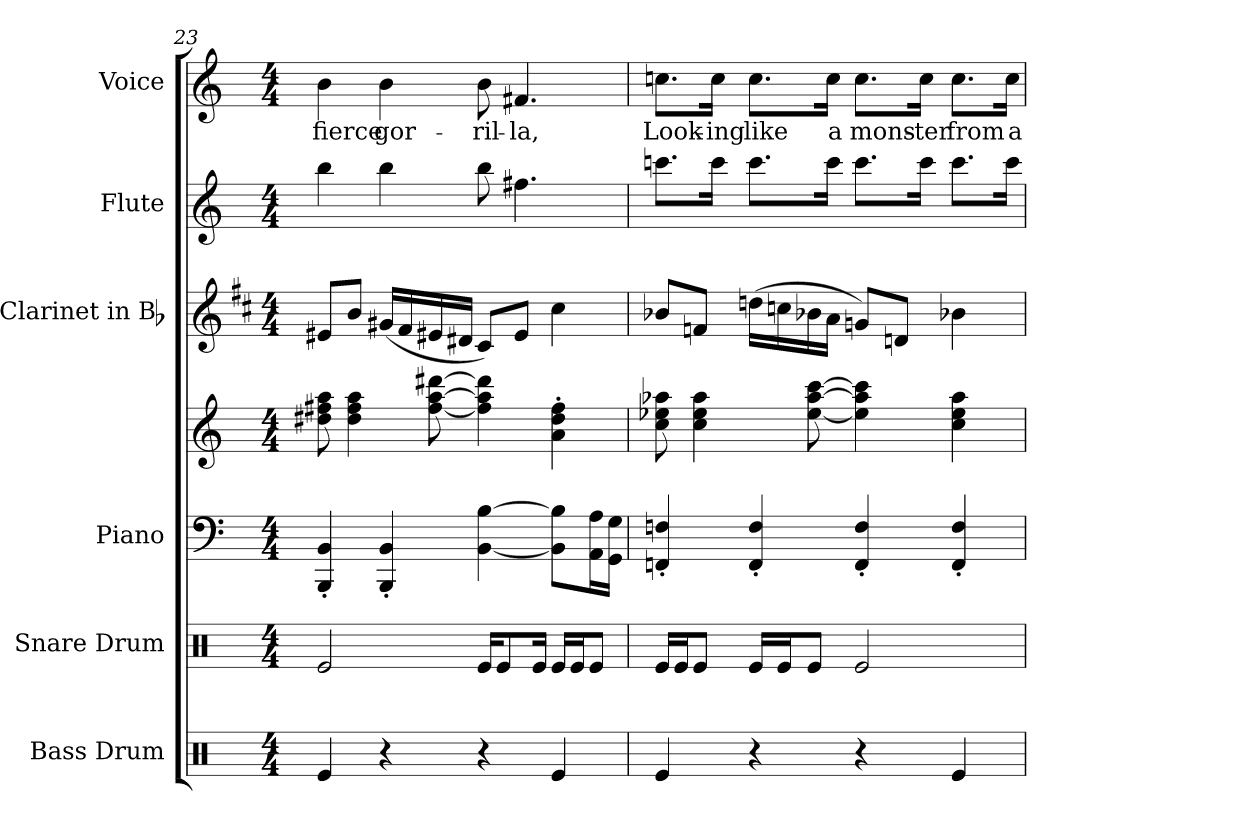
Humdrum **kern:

**kern	**kern	**kern	**kern	**kern	**kern	**kern	**text
*part6	*part5	*part4	*part4	*part3	*part2	*part1	*part1
*staff7	*staff6	*staff5	*staff4	*staff3	*staff2	*staff1	*staff1
*I"Bass Drum	*I"Snare Drum	*I"Piano	*	*I"Clarinet in Bb	*I"Flute	*I"Voice	*
*I'B. D.	*I'S. D.	*I'Pno.	*	*I'Cl.	*I'Fl.	*I'Voice	*
!!LO:LB:g=z
*clefX	*clefX	*clefF4	*clefG2	*clefG2	*clefG2	*clefG2	*
*	*	*	*	*ITrd1c2	*	*	*
*k[]	*k[]	*k[]	*k[]	*k[]	*k[]	*k[]	*
*C:	*C:	*C:	*C:	*C:	*C:	*C:	*
*M4/4	*M4/4	*M4/4	*M4/4	*M4/4	*M4/4	*M4/4	*
=23	=23	=23	=23	=23	=23	=23	=23
!	!	!	!	!	!	!	!LO:LY:b:color=#000000
4Rei/	2Rei/	4BBBi/' 4BBi'	8dd#Xi\ 8ff#Xi 8aai	8d#Xi/L	4bbi\	4bi\	fierce
.	.	.	4dd#i\ 4ff#i 4aai	8ai/J	.	.	.
!	!	!	!	!	!	!	!LO:LY:b:color=#000000
4r	.	4BBBi/' 4BBi'	.	(16f#Xi/LL	4bbi\	4bi\	gor-
.	.	.	.	16ei/	.	.	.
.	.	.	[8ff#i\ [8aai [8ddd#Xi	16d#Xi/	.	.	.
.	.	.	.	16c#Xi/JJ	.	.	.
!	!	!	!	!	!	!	!LO:LY:b:color=#000000
4r	16Rei/KL	[4BBi\ [4Bi	4ff#i\] 4aai] 4ddd#i]	8Bi/L)	8bbi\	8bi\	-ril-
.	8Rei/	.	.	.	.	.	.
!	!	!	!	!	!	!	!LO:LY:b:color=#000000
.	.	.	.	8d#i/J	4.ff#Xi\	4.f#Xi/	-la,
.	16Rei/Jk	.	.	.	.	.	.
4Rei/	16Rei/LL	8BBi\] 8Bi]L	4ai\' 4dd#i' 4ff#i'	4bi\	.	.	.
.	16Rei/J	.	.	.	.	.	.
.	8Rei/J	16AAi\ 16AiL	.	.	.	.	.
.	.	16GGi\ 16GiJJ	.	.	.	.	.
=24	=24	=24	=24	=24	=24	=24	=24
!	!	!	!	!	!	!	!LO:LY:b:color=#000000
4Rei/	16Rei/LL	4FFni/' 4Fni'	8cci\ 8ee-Xi 8aa-Xi	8a-Xi/L	8.cccni\L	8.ccni\L	Look-
.	16Rei/J	.	.	.	.	.	.
.	8Rei/J	.	4cci\ 4ee-i 4aa-i	8e-Xi/J	.	.	.
!	!	!	!	!	!	!	!LO:LY:b:color=#000000
.	.	.	.	.	16ccci\Jk	16cci\Jk	-ing
!	!	!	!	!	!	!	!LO:LY:b:color=#000000
4r	16Rei/LL	4FFi/' 4Fi'	.	(16ccni\LL	8.ccci\L	8.cci\L	like
.	16Rei/J	.	.	16b-Xi\	.	.	.
.	8Rei/J	.	[8ee-i\ [8aa-i [8ccci	16a-Xi\	.	.	.
!	!	!	!	!	!	!	!LO:LY:b:color=#000000
.	.	.	.	16gi\JJ	16ccci\Jk	16cci\Jk	a
!	!	!	!	!	!	!	!LO:LY:b:color=#000000
4r	2Rei/	4FFi/' 4Fi'	4ee-i\] 4aa-i] 4ccci]	8fni/L)	8.ccci\L	8.cci\L	mons-
.	.	.	.	8cni/J	.	.	.
!	!	!	!	!	!	!	!LO:LY:b:color=#000000
.	.	.	.	.	16ccci\Jk	16cci\Jk	-ter
!	!	!	!	!	!	!	!LO:LY:b:color=#000000
4Rei/	.	4FFi/' 4Fi'	4cci\ 4ee-i 4aa-i	4a-Xi\	8.ccci\L	8.cci\L	from
!	!	!	!	!	!	!	!LO:LY:b:color=#000000
.	.	.	.	.	16ccci\Jk	16cci\Jk	a
=	=	=	=	=	=	=	=
*-	*-	*-	*-	*-	*-	*-	*-
